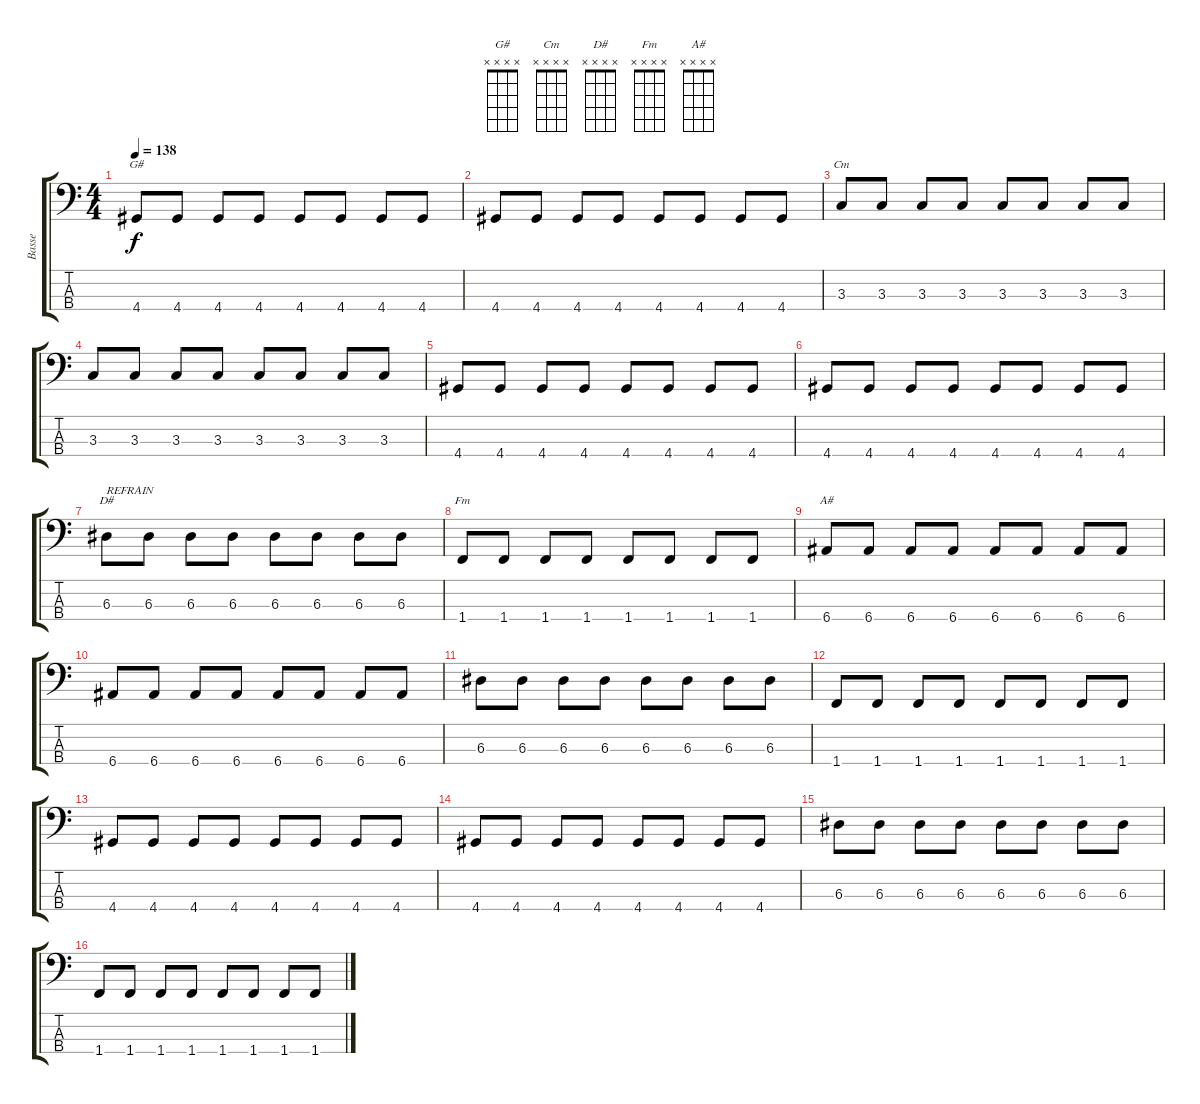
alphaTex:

\track ("Basse" "Basse") {instrument acousticguitarnylon}
\staff {score tabs}
\tuning (G2 D2 A1 E1) {hide}
\chord ("G#" x x x x)
\chord ("Cm" x x x x)
\chord ("D#" x x x x)
\chord ("Fm" x x x x)
\chord ("A#" x x x x)
\ts (4 4)
\tempo 138
\clef f4
\ks c
4.4.8{ch "G#" dy f} 4.4.8 4.4.8 4.4.8 4.4.8 4.4.8 4.4.8 4.4.8 |
4.4.8 4.4.8 4.4.8 4.4.8 4.4.8 4.4.8 4.4.8 4.4.8 |
3.3.8{ch "Cm"} 3.3.8 3.3.8 3.3.8 3.3.8 3.3.8 3.3.8 3.3.8 |
3.3.8 3.3.8 3.3.8 3.3.8 3.3.8 3.3.8 3.3.8 3.3.8 |
4.4.8 4.4.8 4.4.8 4.4.8 4.4.8 4.4.8 4.4.8 4.4.8 |
4.4.8 4.4.8 4.4.8 4.4.8 4.4.8 4.4.8 4.4.8 4.4.8 |
6.3.8{ch "D#" txt "REFRAIN"} 6.3.8 6.3.8 6.3.8 6.3.8 6.3.8 6.3.8 6.3.8 |
1.4.8{ch "Fm"} 1.4.8 1.4.8 1.4.8 1.4.8 1.4.8 1.4.8 1.4.8 |
6.4.8{ch "A#"} 6.4.8 6.4.8 6.4.8 6.4.8 6.4.8 6.4.8 6.4.8 |
6.4.8 6.4.8 6.4.8 6.4.8 6.4.8 6.4.8 6.4.8 6.4.8 |
6.3.8 6.3.8 6.3.8 6.3.8 6.3.8 6.3.8 6.3.8 6.3.8 |
1.4.8 1.4.8 1.4.8 1.4.8 1.4.8 1.4.8 1.4.8 1.4.8 |
4.4.8 4.4.8 4.4.8 4.4.8 4.4.8 4.4.8 4.4.8 4.4.8 |
4.4.8 4.4.8 4.4.8 4.4.8 4.4.8 4.4.8 4.4.8 4.4.8 |
6.3.8 6.3.8 6.3.8 6.3.8 6.3.8 6.3.8 6.3.8 6.3.8 |
1.4.8 1.4.8 1.4.8 1.4.8 1.4.8 1.4.8 1.4.8 1.4.8
